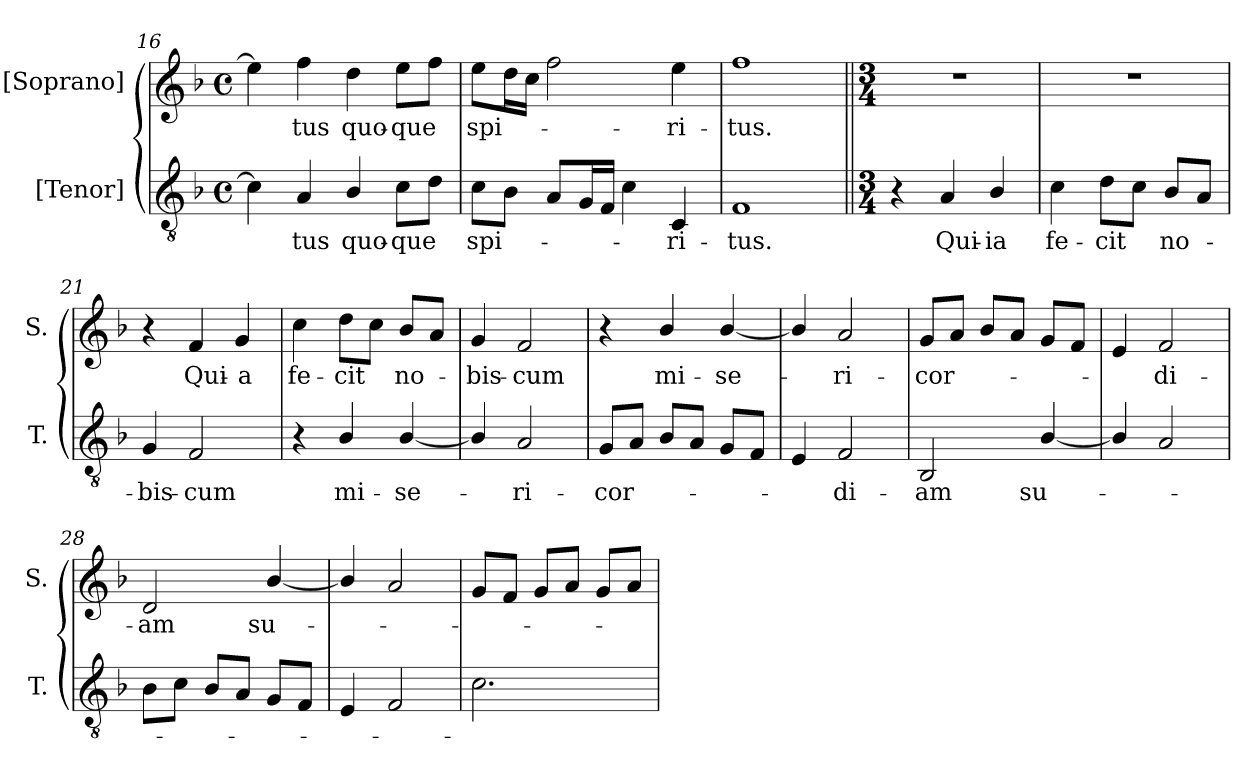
**kern	**text	**kern	**text
*part2	*part2	*part1	*part1
*staff2	*staff2	*staff1	*staff1
*I"[Tenor]	*	*I"[Soprano]	*
*I'T.	*	*I'S.	*
*clefGv2	*	*clefG2	*
*ITrd7c12	*	*	*
*k[b-]	*	*k[b-]	*
*F:	*	*F:	*
*M4/4	*	*M4/4	*
*met(c)	*	*met(c)	*
=16	=16	=16	=16
4Ci\]	.	4eei\]	.
!	!LO:LY:b:color=#000000	!	!
!	!	!	!LO:LY:b:color=#000000
4AAi/	-tus	4ffi\	-tus
!	!LO:LY:b:color=#000000	!	!
!	!	!	!LO:LY:b:color=#000000
4BB-i/	quo-	4ddi\	quo-
!	!LO:LY:b:color=#000000	!	!
!	!	!	!LO:LY:b:color=#000000
8Ci\L	-que	8eei\L	-que
8Di\J	.	8ffi\J	.
=17	=17	=17	=17
!	!LO:LY:b:color=#000000	!	!
!	!	!	!LO:LY:b:color=#000000
8Ci\L	spi-	8eei\L	spi-
8BB-i\J	.	16ddi\L	.
.	.	16cci\JJ	.
8AAi/L	.	2ffi\	.
16GGi/L	.	.	.
16FFi/JJ	.	.	.
4Ci\	.	.	.
!	!LO:LY:b:color=#000000	!	!
!	!	!	!LO:LY:b:color=#000000
4CCi/	-ri-	4eei\	-ri-
=18	=18	=18	=18
!	!LO:LY:b:color=#000000	!	!
!	!	!	!LO:LY:b:color=#000000
1FFi	-tus.	1ffi	-tus.
!!LO:LB:g=z
=19||	=19||	=19||	=19||
*M3/4	*	*M3/4	*
!	!	!LO:N:vis=1	!
4r	.	2.r	.
!	!LO:LY:b:color=#000000	!	!
4AAi/	Qui-	.	.
!	!LO:LY:b:color=#000000	!	!
4BB-i/	-ia	.	.
=20	=20	=20	=20
!	!LO:LY:b:color=#000000	!LO:N:vis=1	!
4Ci\	fe-	2.r	.
!	!LO:LY:b:color=#000000	!	!
8Di\L	-cit	.	.
8Ci\J	.	.	.
!	!LO:LY:b:color=#000000	!	!
8BB-i/L	no-	.	.
8AAi/J	.	.	.
=21	=21	=21	=21
!	!LO:LY:b:color=#000000	!	!
4GGi/	-bis-	4r	.
!	!LO:LY:b:color=#000000	!	!
!	!	!	!LO:LY:b:color=#000000
2FFi/	-cum	4fi/	Qui-
!	!	!	!LO:LY:b:color=#000000
.	.	4gi/	-a
=22	=22	=22	=22
!	!	!	!LO:LY:b:color=#000000
4r	.	4cci\	fe-
!	!LO:LY:b:color=#000000	!	!
!	!	!	!LO:LY:b:color=#000000
4BB-i/	mi-	8ddi\L	-cit
.	.	8cci\J	.
!	!LO:LY:b:color=#000000	!	!
!	!	!	!LO:LY:b:color=#000000
[4BB-i/	-se-	8b-i/L	no-
.	.	8ai/J	.
=23	=23	=23	=23
!	!	!	!LO:LY:b:color=#000000
4BB-i/]	.	4gi/	-bis-
!	!LO:LY:b:color=#000000	!	!
!	!	!	!LO:LY:b:color=#000000
2AAi/	-ri-	2fi/	-cum
=24	=24	=24	=24
!	!LO:LY:b:color=#000000	!	!
8GGi/L	-cor-	4r	.
8AAi/J	.	.	.
!	!	!	!LO:LY:b:color=#000000
8BB-i/L	.	4b-i/	mi-
8AAi/J	.	.	.
!	!	!	!LO:LY:b:color=#000000
8GGi/L	.	[4b-i/	-se-
8FFi/J	.	.	.
=25	=25	=25	=25
4EEi/	.	4b-i/]	.
!	!LO:LY:b:color=#000000	!	!
!	!	!	!LO:LY:b:color=#000000
2FFi/	-di-	2ai/	-ri-
=26	=26	=26	=26
!	!LO:LY:b:color=#000000	!	!
!	!	!	!LO:LY:b:color=#000000
2BBB-i/	-am	8gi/L	-cor-
.	.	8ai/J	.
.	.	8b-i/L	.
.	.	8ai/J	.
!	!LO:LY:b:color=#000000	!	!
[4BB-i/	su-	8gi/L	.
.	.	8fi/J	.
!!LO:LB:g=z
=27	=27	=27	=27
4BB-i/]	.	4ei/	.
!	!	!	!LO:LY:b:color=#000000
2AAi/	.	2fi/	-di-
=28	=28	=28	=28
!	!	!	!LO:LY:b:color=#000000
8BB-i\L	.	2di/	-am
8Ci\J	.	.	.
8BB-i/L	.	.	.
8AAi/J	.	.	.
!	!	!	!LO:LY:b:color=#000000
8GGi/L	.	[4b-i/	su-
8FFi/J	.	.	.
=29	=29	=29	=29
4EEi/	.	4b-i/]	.
2FFi/	.	2ai/	.
=30	=30	=30	=30
2.Ci\	.	8gi/L	.
.	.	8fi/J	.
.	.	8gi/L	.
.	.	8ai/J	.
.	.	8gi/L	.
.	.	8ai/J	.
=	=	=	=
*-	*-	*-	*-
